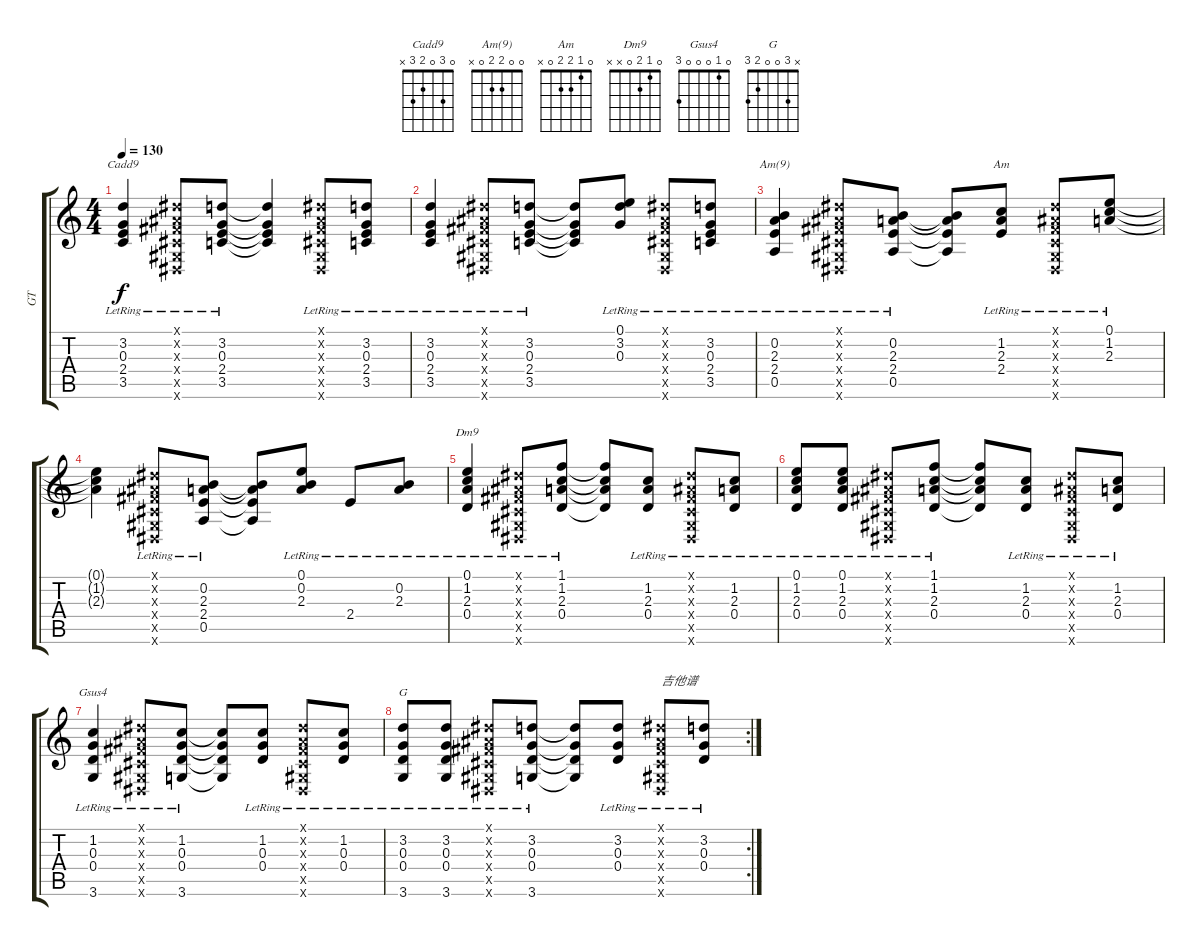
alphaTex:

\track ("GT" "GT") {instrument acousticguitarsteel}
\staff {score tabs}
\tuning (E4 B3 G3 D3 A2 E2) {hide}
\chord ("Cadd9" 0 3 0 2 3 x)
\chord ("Am(9)" 0 0 2 2 0 x)
\chord ("Am" 0 1 2 2 0 x)
\chord ("Dm9" 0 1 2 0 x x)
\chord ("Gsus4" 0 1 0 0 0 3)
\chord ("G" x 3 0 0 2 3)
\ts (4 4)
\tempo 130
\clef g2
\ks c
(3.2{lr} 0.3{lr} 2.4{lr} 3.5{lr}).4{ch "Cadd9" dy f} (-1.1{lr x} -1.2{lr x} -1.3{lr x} -1.4{lr x} -1.5{lr x} -1.6{lr x}).8 (3.2{lr} 0.3{lr} 2.4{lr} 3.5{lr}).8 (3.2{t} 0.3{t} 2.4{t} 3.5{t}).4 (-1.1{lr x} -1.2{lr x} -1.3{lr x} -1.4{lr x} -1.5{lr x} -1.6{lr x}).8 (3.2{lr} 0.3{lr} 2.4{lr} 3.5{lr}).8 |
(3.2{lr} 0.3{lr} 2.4{lr} 3.5{lr}).4 (-1.1{lr x} -1.2{lr x} -1.3{lr x} -1.4{lr x} -1.5{lr x} -1.6{lr x}).8 (3.2{lr} 0.3{lr} 2.4{lr} 3.5{lr}).8 (3.2{t} 0.3{t} 2.4{t} 3.5{t}).8 (0.1{lr} 3.2{lr} 0.3{lr}).8 (-1.1{lr x} -1.2{lr x} -1.3{lr x} -1.4{lr x} -1.5{lr x} -1.6{lr x}).8 (3.2{lr} 0.3{lr} 2.4{lr} 3.5{lr}).8 |
(0.2{lr} 2.3{lr} 2.4{lr} 0.5{lr}).4{ch "Am(9)"} (-1.1{lr x} -1.2{lr x} -1.3{lr x} -1.4{lr x} -1.5{lr x} -1.6{lr x}).8 (0.2{lr} 2.3{lr} 2.4{lr} 0.5{lr}).8 (0.2{t} 2.3{t} 2.4{t} 0.5{t}).8 (1.2{lr} 2.3{lr} 2.4{lr}).8{ch "Am"} (-1.1{lr x} -1.2{lr x} -1.3{lr x} -1.4{lr x} -1.5{lr x} -1.6{lr x}).8 (0.1{lr} 1.2{lr} 2.3{lr}).8 |
(0.1{t} 1.2{t} 2.3{t}).4 (-1.1{lr x} -1.2{lr x} -1.3{lr x} -1.4{lr x} -1.5{lr x} -1.6{lr x}).8 (0.2{lr} 2.3{lr} 2.4{lr} 0.5{lr}).8 (0.2{t} 2.3{t} 2.4{t} 0.5{t}).8 (0.1{lr} 0.2{lr} 2.3{lr}).8 2.4{lr}.8 (0.2{lr} 2.3{lr}).8 |
(0.1{lr} 1.2{lr} 2.3{lr} 0.4{lr}).4{ch "Dm9"} (-1.1{lr x} -1.2{lr x} -1.3{lr x} -1.4{lr x} -1.5{lr x} -1.6{lr x}).8 (1.1{lr} 1.2{lr} 2.3{lr} 0.4{lr}).8 (1.1{t} 1.2{t} 2.3{t} 0.4{t}).8 (1.2{lr} 2.3{lr} 0.4{lr}).8 (-1.1{lr x} -1.2{lr x} -1.3{lr x} -1.4{lr x} -1.5{lr x} -1.6{lr x}).8 (1.2{lr} 2.3{lr} 0.4{lr}).8 |
(0.1{lr} 1.2{lr} 2.3{lr} 0.4{lr}).8 (0.1{lr} 1.2{lr} 2.3{lr} 0.4{lr}).8 (-1.1{lr x} -1.2{lr x} -1.3{lr x} -1.4{lr x} -1.5{lr x} -1.6{lr x}).8 (1.1{lr} 1.2{lr} 2.3{lr} 0.4{lr}).8 (1.1{t} 1.2{t} 2.3{t} 0.4{t}).8 (1.2{lr} 2.3{lr} 0.4{lr}).8 (-1.1{lr x} -1.2{lr x} -1.3{lr x} -1.4{lr x} -1.5{lr x} -1.6{lr x}).8 (1.2{lr} 2.3{lr} 0.4{lr}).8 |
(1.2{lr} 0.3{lr} 0.4{lr} 3.6{lr}).4{ch "Gsus4"} (-1.1{lr x} -1.2{lr x} -1.3{lr x} -1.4{lr x} -1.5{lr x} -1.6{lr x}).8 (1.2{lr} 0.3{lr} 0.4{lr} 3.6{lr}).8 (1.2{t} 0.3{t} 0.4{t} 3.6{t}).8 (1.2{lr} 0.3{lr} 0.4{lr}).8 (-1.1{lr x} -1.2{lr x} -1.3{lr x} -1.4{lr x} -1.5{lr x} -1.6{lr x}).8 (1.2{lr} 0.3{lr} 0.4{lr}).8 |
\rc 2
(3.2{lr} 0.3{lr} 0.4{lr} 3.6{lr}).8{ch "G"} (3.2{lr} 0.3{lr} 0.4{lr} 3.6{lr}).8 (-1.1{lr x} -1.2{lr x} -1.3{lr x} -1.4{lr x} -1.5{lr x} -1.6{lr x}).8 (3.2{lr} 0.3{lr} 0.4{lr} 3.6{lr}).8 (3.2{t} 0.3{t} 0.4{t} 3.6{t}).8 (3.2{lr} 0.3{lr} 0.4{lr}).8 (-1.1{lr x} -1.2{lr x} -1.3{lr x} -1.4{lr x} -1.5{lr x} -1.6{lr x}).8{txt "吉他谱"} (3.2{lr} 0.3{lr} 0.4{lr}).8
